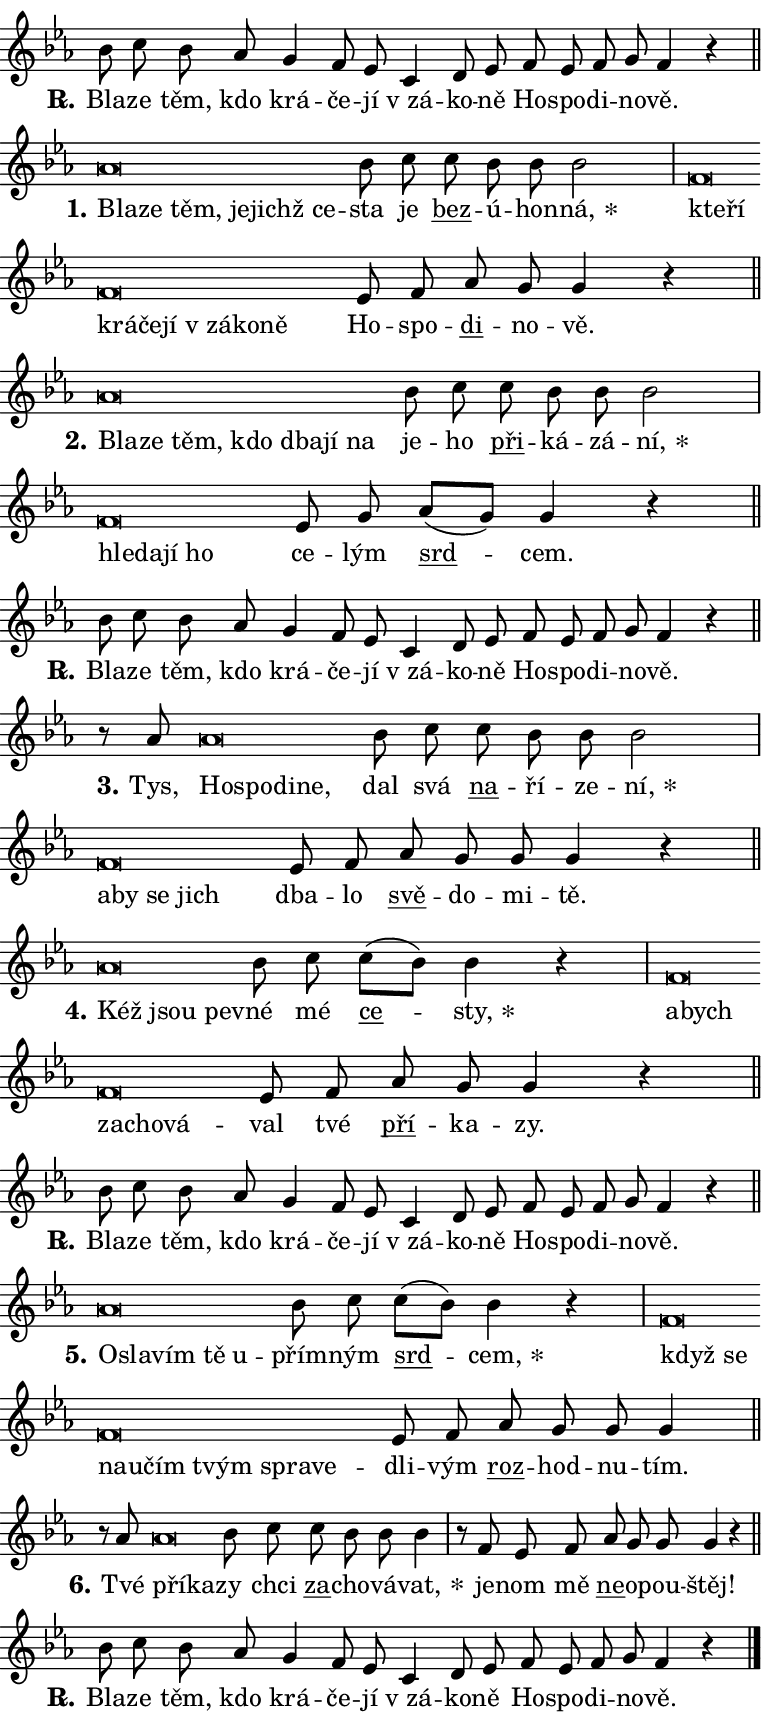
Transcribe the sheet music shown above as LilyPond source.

\version "2.24.0"
\header { tagline = "" }
\paper {
  indent = 0\cm
  top-margin = 0\cm
  right-margin = 0.13\cm % to fit lyric hyphens
  bottom-margin = 0\cm
  left-margin = 0\cm
  paper-width = 13\cm
  page-breaking = #ly:one-page-breaking
  system-system-spacing.basic-distance = #11
  score-system-spacing.basic-distance = #11
  ragged-last = ##f
}


%% Author: Thomas Morley
%% https://lists.gnu.org/archive/html/lilypond-user/2020-05/msg00002.html
#(define (line-position grob)
"Returns position of @var[grob} in current system:
   @code{'start}, if at first time-step
   @code{'end}, if at last time-step
   @code{'middle} otherwise
"
  (let* ((col (ly:item-get-column grob))
         (ln (ly:grob-object col 'left-neighbor))
         (rn (ly:grob-object col 'right-neighbor))
         (col-to-check-left (if (ly:grob? ln) ln col))
         (col-to-check-right (if (ly:grob? rn) rn col))
         (break-dir-left
           (and
             (ly:grob-property col-to-check-left 'non-musical #f)
             (ly:item-break-dir col-to-check-left)))
         (break-dir-right
           (and
             (ly:grob-property col-to-check-right 'non-musical #f)
             (ly:item-break-dir col-to-check-right))))
        (cond ((eqv? 1 break-dir-left) 'start)
              ((eqv? -1 break-dir-right) 'end)
              (else 'middle))))

#(define (tranparent-at-line-position vctor)
  (lambda (grob)
  "Relying on @code{line-position} select the relevant enry from @var{vctor}.
Used to determine transparency,"
    (case (line-position grob)
      ((end) (not (vector-ref vctor 0)))
      ((middle) (not (vector-ref vctor 1)))
      ((start) (not (vector-ref vctor 2))))))

noteHeadBreakVisibility =
#(define-music-function (break-visibility)(vector?)
"Makes @code{NoteHead}s transparent relying on @var{break-visibility}"
#{
  \override NoteHead.transparent =
    #(tranparent-at-line-position break-visibility)
#})

#(define delete-ledgers-for-transparent-note-heads
  (lambda (grob)
    "Reads whether a @code{NoteHead} is transparent.
If so this @code{NoteHead} is removed from @code{'note-heads} from
@var{grob}, which is supposed to be @code{LedgerLineSpanner}.
As a result ledgers are not printed for this @code{NoteHead}"
    (let* ((nhds-array (ly:grob-object grob 'note-heads))
           (nhds-list
             (if (ly:grob-array? nhds-array)
                 (ly:grob-array->list nhds-array)
                 '()))
           ;; Relies on the transparent-property being done before
           ;; Staff.LedgerLineSpanner.after-line-breaking is executed.
           ;; This is fragile ...
           (to-keep
             (remove
               (lambda (nhd)
                 (ly:grob-property nhd 'transparent #f))
               nhds-list)))
      ;; TODO find a better method to iterate over grob-arrays, similiar
      ;; to filter/remove etc for lists
      ;; For now rebuilt from scratch
      (set! (ly:grob-object grob 'note-heads)  '())
      (for-each
        (lambda (nhd)
          (ly:pointer-group-interface::add-grob grob 'note-heads nhd))
        to-keep))))

squashNotes = {
  \override NoteHead.X-extent = #'(-0.2 . 0.2)
  \override NoteHead.Y-extent = #'(-0.75 . 0)
  \override NoteHead.stencil =
    #(lambda (grob)
       (let ((pos (ly:grob-property grob 'staff-position)))
         (begin
           (if (< pos -7) (display "ERROR: Lower brevis then expected\n") (display ""))
           (if (<= pos -6) ly:text-interface::print ly:note-head::print))))
}
unSquashNotes = {
  \revert NoteHead.X-extent
  \revert NoteHead.Y-extent
  \revert NoteHead.stencil
}

hideNotes = \noteHeadBreakVisibility #begin-of-line-visible
unHideNotes = \noteHeadBreakVisibility #all-visible

% work-around for resetting accidentals
% https://lilypond.org/doc/v2.23/Documentation/notation/displaying-rhythms#unmetered-music
cadenzaMeasure = {
  \cadenzaOff
  \partial 1024 s1024
  \cadenzaOn
}

#(define-markup-command (accent layout props text) (markup?)
  "Underline accented syllable"
  (interpret-markup layout props
    #{\markup \override #'(offset . 4.3) \underline { #text }#}))

responsum = \markup \concat {
  "R" \hspace #-1.05 \path #0.1 #'((moveto 0 0.07) (lineto 0.9 0.8)) \hspace #0.05 "."
}

spaceSize = #0.6828661417322834 % exact space size for TeX Gyre Schola

\layout {
  \context {
    \Staff
    \remove "Time_signature_engraver"
    \override LedgerLineSpanner.after-line-breaking = #delete-ledgers-for-transparent-note-heads
  }
  \context {
    \Lyrics {
      \override LyricSpace.minimum-distance = \spaceSize
      \override LyricText.font-name = #"TeX Gyre Schola"
      \override LyricText.font-size = 1
      \override StanzaNumber.font-name = #"TeX Gyre Schola Bold"
      \override StanzaNumber.font-size = 1
    }
  }
  \context {
    \Score 
    \override NoteHead.text =
      #(lambda (grob) 
        (let ((pos (ly:grob-property grob 'staff-position)))
          #{\markup {
            \combine
              \halign #-0.55 \raise #(if (= pos -6) 0 0.5) \override #'(thickness . 2) \draw-line #'(3.2 . 0)
              \musicglyph "noteheads.sM1"
          }#}))
  }
}

% magnetic-lyrics.ily
%
%   written by
%     Jean Abou Samra <jean@abou-samra.fr>
%     Werner Lemberg <wl@gnu.org>
%
%   adapted by
%     Jiri Hon <jiri.hon@gmail.com>
%
% Version 2022-Apr-15

% https://www.mail-archive.com/lilypond-user@gnu.org/msg149350.html

#(define (Left_hyphen_pointer_engraver context)
   "Collect syllable-hyphen-syllable occurrences in lyrics and store
them in properties.  This engraver only looks to the left.  For
example, if the lyrics input is @code{foo -- bar}, it does the
following.

@itemize @bullet
@item
Set the @code{text} property of the @code{LyricHyphen} grob between
@q{foo} and @q{bar} to @code{foo}.

@item
Set the @code{left-hyphen} property of the @code{LyricText} grob with
text @q{foo} to the @code{LyricHyphen} grob between @q{foo} and
@q{bar}.
@end itemize

Use this auxiliary engraver in combination with the
@code{lyric-@/text::@/apply-@/magnetic-@/offset!} hook."
   (let ((hyphen #f)
         (text #f))
     (make-engraver
      (acknowledgers
       ((lyric-syllable-interface engraver grob source-engraver)
        (set! text grob)))
      (end-acknowledgers
       ((lyric-hyphen-interface engraver grob source-engraver)
        ;(when (not (grob::has-interface grob 'lyric-space-interface))
          (set! hyphen grob)));)
      ((stop-translation-timestep engraver)
       (when (and text hyphen)
         (ly:grob-set-object! text 'left-hyphen hyphen))
       (set! text #f)
       (set! hyphen #f)))))

#(define (lyric-text::apply-magnetic-offset! grob)
   "If the space between two syllables is less than the value in
property @code{LyricText@/.details@/.squash-threshold}, move the right
syllable to the left so that it gets concatenated with the left
syllable.

Use this function as a hook for
@code{LyricText@/.after-@/line-@/breaking} if the
@code{Left_@/hyphen_@/pointer_@/engraver} is active."
   (let ((hyphen (ly:grob-object grob 'left-hyphen #f)))
     (when hyphen
       (let ((left-text (ly:spanner-bound hyphen LEFT)))
         (when (grob::has-interface left-text 'lyric-syllable-interface)
           (let* ((common (ly:grob-common-refpoint grob left-text X))
                  (this-x-ext (ly:grob-extent grob common X))
                  (left-x-ext
                   (begin
                     ;; Trigger magnetism for left-text.
                     (ly:grob-property left-text 'after-line-breaking)
                     (ly:grob-extent left-text common X)))
                  ;; `delta` is the gap width between two syllables.
                  (delta (- (interval-start this-x-ext)
                            (interval-end left-x-ext)))
                  (details (ly:grob-property grob 'details))
                  (threshold (assoc-get 'squash-threshold details 0.2)))
             (when (< delta threshold)
               (let* (;; We have to manipulate the input text so that
                      ;; ligatures crossing syllable boundaries are not
                      ;; disabled.  For languages based on the Latin
                      ;; script this is essentially a beautification.
                      ;; However, for non-Western scripts it can be a
                      ;; necessity.
                      (lt (ly:grob-property left-text 'text))
                      (rt (ly:grob-property grob 'text))
                      (is-space (grob::has-interface hyphen 'lyric-space-interface))
                      (space (if is-space " " ""))
                      (extra-delta (if is-space spaceSize 0))
                      ;; Append new syllable.
                      (ltrt-space (if (and (string? lt) (string? rt))
                                (string-append lt space rt)
                                (make-concat-markup (list lt space rt))))
                      ;; Right-align `ltrt` to the right side.
                      (ltrt-space-markup (grob-interpret-markup
                               grob
                               (make-translate-markup
                                (cons (interval-length this-x-ext) 0)
                                (make-right-align-markup ltrt-space)))))
                 (begin
                   ;; Don't print `left-text`.
                   (ly:grob-set-property! left-text 'stencil #f)
                   ;; Set text and stencil (which holds all collected
                   ;; syllables so far) and shift it to the left.
                   (ly:grob-set-property! grob 'text ltrt-space)
                   (ly:grob-set-property! grob 'stencil ltrt-space-markup)
                   (ly:grob-translate-axis! grob (- (- delta extra-delta)) X))))))))))


#(define (lyric-hyphen::displace-bounds-first grob)
   ;; Make very sure this callback isn't triggered too early.
   (let ((left (ly:spanner-bound grob LEFT))
         (right (ly:spanner-bound grob RIGHT)))
     (ly:grob-property left 'after-line-breaking)
     (ly:grob-property right 'after-line-breaking)
     (ly:lyric-hyphen::print grob)))

squashThreshold = #0.4

\layout {
  \context {
    \Lyrics
    \consists #Left_hyphen_pointer_engraver
    \override LyricText.after-line-breaking =
      #lyric-text::apply-magnetic-offset!
    \override LyricHyphen.stencil = #lyric-hyphen::displace-bounds-first
    \override LyricText.details.squash-threshold = \squashThreshold
    \override LyricHyphen.minimum-distance = 0
    \override LyricHyphen.minimum-length = \squashThreshold
  }
}

squashText = \override LyricText.details.squash-threshold = 9999
unSquashText = \override LyricText.details.squash-threshold = \squashThreshold

leftText = \override LyricText.self-alignment-X = #LEFT
unLeftText = \revert LyricText.self-alignment-X

starOffset = #(lambda (grob) 
                (let ((x_offset (ly:self-alignment-interface::aligned-on-x-parent grob)))
                  (if (= x_offset 0) 0 (+ x_offset 1.2))))

star = #(define-music-function (syllable)(string?)
"Append star separator at the end of a syllable"
#{
  \once \override LyricText.X-offset = #starOffset
  \lyricmode { \markup {
    #syllable
    \override #'((font-name . "TeX Gyre Schola Bold")) \hspace #0.2 \lower #0.65 \larger "*"
  } }
#})

starAccent = #(define-music-function (syllable)(string?)
"Append star separator at the end of a syllable and make accent"
#{
  \once \override LyricText.X-offset = #starOffset
  \lyricmode { \markup {
    \accent #syllable
    \override #'((font-name . "TeX Gyre Schola Bold")) \hspace #0.2 \lower #0.65 \larger "*"
  } }
#})

breath = #(define-music-function (syllable)(string?)
"Append breathing indicator at the end of a syllable"
#{
  \lyricmode { \markup { #syllable "+" } }
#})

optionalBreath = #(define-music-function (syllable)(string?)
"Append optional breathing indicator at the end of a syllable"
#{
  \lyricmode { \markup { #syllable "(+)" } }
#})


\score {
    <<
        \new Voice = "melody" { \cadenzaOn \key es \major \relative { bes'8 c bes as g4 f8 es \bar "" c4 d8 es \bar "" f es f g f4 r \cadenzaMeasure \bar "||" \break } }
        \new Lyrics \lyricsto "melody" { \lyricmode { \set stanza = \responsum
Bla -- ze těm, kdo krá -- če -- jí "v zá" -- ko -- ně Ho -- spo -- di -- no -- vě. } }
    >>
    \layout {}
}

\score {
    <<
        \new Voice = "melody" { \cadenzaOn \key es \major \relative { \squashNotes as'\breve*1/16 \hideNotes \breve*1/16 \bar "" \breve*1/16 \bar "" \breve*1/16 \bar "" \breve*1/16 \breve*1/16 \bar "" \unHideNotes \unSquashNotes bes8 c \bar "" c bes bes bes2 \cadenzaMeasure \bar "|" \squashNotes f\breve*1/16 \hideNotes \breve*1/16 \bar "" \breve*1/16 \bar "" \breve*1/16 \bar "" \breve*1/16 \bar "" \breve*1/16 \bar "" \breve*1/16 \breve*1/16 \bar "" \unHideNotes \unSquashNotes es8 f \bar "" as g g4 r \cadenzaMeasure \bar "||" \break } }
        \new Lyrics \lyricsto "melody" { \lyricmode { \set stanza = "1."
\leftText Bla -- \squashText ze těm, je -- jichž ce -- \unLeftText \unSquashText sta je \markup \accent bez -- ú -- hon -- \star ná, \leftText kte -- \squashText ří krá -- če -- jí "v zá" -- ko -- ně \unLeftText \unSquashText Ho -- spo -- \markup \accent di -- no -- vě. } }
    >>
    \layout {}
}

\score {
    <<
        \new Voice = "melody" { \cadenzaOn \key es \major \relative { \squashNotes as'\breve*1/16 \hideNotes \breve*1/16 \bar "" \breve*1/16 \bar "" \breve*1/16 \bar "" \breve*1/16 \bar "" \breve*1/16 \breve*1/16 \bar "" \unHideNotes \unSquashNotes bes8 c \bar "" c bes bes bes2 \cadenzaMeasure \bar "|" \squashNotes f\breve*1/16 \hideNotes \breve*1/16 \bar "" \breve*1/16 \breve*1/16 \bar "" \unHideNotes \unSquashNotes es8 g \bar "" as[( g)] g4 r \cadenzaMeasure \bar "||" \break } }
        \new Lyrics \lyricsto "melody" { \lyricmode { \set stanza = "2."
\leftText Bla -- \squashText ze těm, kdo dba -- jí na \unLeftText \unSquashText je -- ho \markup \accent při -- ká -- zá -- \star ní, \leftText hle -- \squashText da -- jí ho \unLeftText \unSquashText ce -- lým \markup \accent srd -- cem. } }
    >>
    \layout {}
}

\score {
    <<
        \new Voice = "melody" { \cadenzaOn \key es \major \relative { bes'8 c bes as g4 f8 es \bar "" c4 d8 es \bar "" f es f g f4 r \cadenzaMeasure \bar "||" \break } }
        \new Lyrics \lyricsto "melody" { \lyricmode { \set stanza = \responsum
Bla -- ze těm, kdo krá -- če -- jí "v zá" -- ko -- ně Ho -- spo -- di -- no -- vě. } }
    >>
    \layout {}
}

\score {
    <<
        \new Voice = "melody" { \cadenzaOn \key es \major \relative { r8 as' \squashNotes as\breve*1/16 \hideNotes \breve*1/16 \bar "" \breve*1/16 \breve*1/16 \bar "" \unHideNotes \unSquashNotes bes8 c \bar "" c bes bes bes2 \cadenzaMeasure \bar "|" \squashNotes f\breve*1/16 \hideNotes \breve*1/16 \bar "" \breve*1/16 \breve*1/16 \bar "" \unHideNotes \unSquashNotes es8 f \bar "" as g g g4 r \cadenzaMeasure \bar "||" \break } }
        \new Lyrics \lyricsto "melody" { \lyricmode { \set stanza = "3."
Tys, \leftText Ho -- \squashText spo -- di -- ne, \unLeftText \unSquashText dal svá \markup \accent na -- ří -- ze -- \star ní, \leftText a -- \squashText by se jich \unLeftText \unSquashText dba -- lo \markup \accent svě -- do -- mi -- tě. } }
    >>
    \layout {}
}

\score {
    <<
        \new Voice = "melody" { \cadenzaOn \key es \major \relative { \squashNotes as'\breve*1/16 \hideNotes \breve*1/16 \breve*1/16 \bar "" \unHideNotes \unSquashNotes bes8 c \bar "" c[( bes)] bes4 r \cadenzaMeasure \bar "|" \squashNotes f\breve*1/16 \hideNotes \breve*1/16 \bar "" \breve*1/16 \bar "" \breve*1/16 \breve*1/16 \bar "" \unHideNotes \unSquashNotes es8 f \bar "" as g g4 r \cadenzaMeasure \bar "||" \break } }
        \new Lyrics \lyricsto "melody" { \lyricmode { \set stanza = "4."
\leftText Kéž \squashText jsou pev -- \unLeftText \unSquashText né mé \markup \accent ce -- \star sty, \leftText a -- \squashText bych za -- cho -- vá -- \unLeftText \unSquashText val tvé \markup \accent pří -- ka -- zy. } }
    >>
    \layout {}
}

\score {
    <<
        \new Voice = "melody" { \cadenzaOn \key es \major \relative { bes'8 c bes as g4 f8 es \bar "" c4 d8 es \bar "" f es f g f4 r \cadenzaMeasure \bar "||" \break } }
        \new Lyrics \lyricsto "melody" { \lyricmode { \set stanza = \responsum
Bla -- ze těm, kdo krá -- če -- jí "v zá" -- ko -- ně Ho -- spo -- di -- no -- vě. } }
    >>
    \layout {}
}

\score {
    <<
        \new Voice = "melody" { \cadenzaOn \key es \major \relative { \squashNotes as'\breve*1/16 \hideNotes \breve*1/16 \bar "" \breve*1/16 \bar "" \breve*1/16 \breve*1/16 \bar "" \unHideNotes \unSquashNotes bes8 c \bar "" c[( bes)] bes4 r \cadenzaMeasure \bar "|" \squashNotes f\breve*1/16 \hideNotes \breve*1/16 \bar "" \breve*1/16 \bar "" \breve*1/16 \bar "" \breve*1/16 \bar "" \breve*1/16 \bar "" \breve*1/16 \breve*1/16 \bar "" \unHideNotes \unSquashNotes es8 f \bar "" as g g g4 \cadenzaMeasure \bar "||" \break } }
        \new Lyrics \lyricsto "melody" { \lyricmode { \set stanza = "5."
\leftText O -- \squashText sla -- vím tě u -- \unLeftText \unSquashText přím -- ným \markup \accent srd -- \star cem, \leftText když \squashText se na -- u -- čím tvým spra -- ve -- \unLeftText \unSquashText dli -- vým \markup \accent roz -- hod -- nu -- tím. } }
    >>
    \layout {}
}

\score {
    <<
        \new Voice = "melody" { \cadenzaOn \key es \major \relative { r8 as' \squashNotes as\breve*1/16 \hideNotes \breve*1/16 \bar "" \unHideNotes \unSquashNotes bes8 c \bar "" c bes bes bes4 \cadenzaMeasure \bar "|" r8 f es8 f \bar "" as g g g4 r \cadenzaMeasure \bar "||" \break } }
        \new Lyrics \lyricsto "melody" { \lyricmode { \set stanza = "6."
Tvé \leftText pří -- \squashText ka -- \unLeftText \unSquashText zy chci \markup \accent za -- cho -- vá -- \star vat, je -- nom mě \markup \accent ne -- o -- pou -- štěj! } }
    >>
    \layout {}
}

\score {
    <<
        \new Voice = "melody" { \cadenzaOn \key es \major \relative { bes'8 c bes as g4 f8 es \bar "" c4 d8 es \bar "" f es f g f4 r \cadenzaMeasure \bar "||" \break } \bar "|." }
        \new Lyrics \lyricsto "melody" { \lyricmode { \set stanza = \responsum
Bla -- ze těm, kdo krá -- če -- jí "v zá" -- ko -- ně Ho -- spo -- di -- no -- vě. } }
    >>
    \layout {}
}
